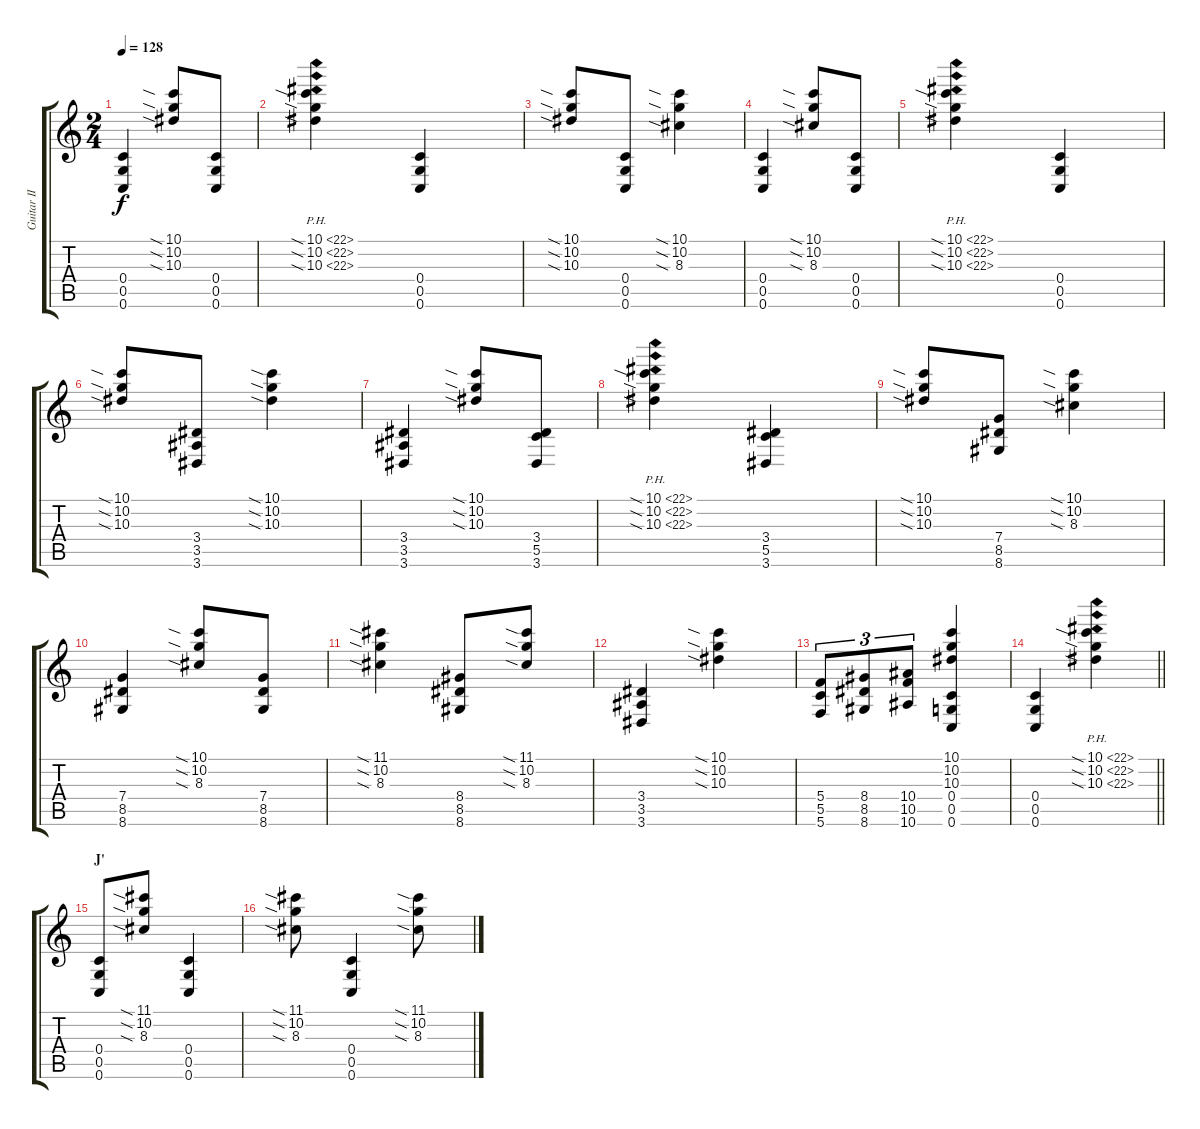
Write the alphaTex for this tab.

\track ("Guitar II" "Guitar II") {instrument distortionguitar}
\staff {score tabs}
\tuning (D4 A3 F3 C3 G2 C2) {hide}
\ts (2 4)
\tempo 128
\clef g2
\ks c
(0.4 0.5 0.6).4{dy f} (10.1{sia} 10.2{sia} 10.3{sia}).8 (0.4 0.5 0.6).8 |
(10.1{ph 12 sia} 10.2{ph 12 sia} 10.3{ph 12 sia}).4 (0.4 0.5 0.6).4 |
(10.1{sia} 10.2{sia} 10.3{sia}).8 (0.4 0.5 0.6).8 (10.1{sia} 10.2{sia} 8.3{sia}).4 |
(0.4 0.5 0.6).4 (10.1{sia} 10.2{sia} 8.3{sia}).8 (0.4 0.5 0.6).8 |
(10.1{ph 12 sia} 10.2{ph 12 sia} 10.3{ph 12 sia}).4 (0.4 0.5 0.6).4 |
(10.1{sia} 10.2{sia} 10.3{sia}).8 (3.4 3.5 3.6).8 (10.1{sia} 10.2{sia} 10.3{sia}).4 |
(3.4 3.5 3.6).4 (10.1{sia} 10.2{sia} 10.3{sia}).8 (3.4 5.5 3.6).8 |
(10.1{ph 12 sia} 10.2{ph 12 sia} 10.3{ph 12 sia}).4 (3.4 5.5 3.6).4 |
(10.1{sia} 10.2{sia} 10.3{sia}).8 (7.4 8.5 8.6).8 (10.1{sia} 10.2{sia} 8.3{sia}).4 |
(7.4 8.5 8.6).4 (10.1{sia} 10.2{sia} 8.3{sia}).8 (7.4 8.5 8.6).8 |
(11.1{sia} 10.2{sia} 8.3{sia}).4 (8.4 8.5 8.6).8 (11.1{sia} 10.2{sia} 8.3{sia}).8 |
(3.4 3.5 3.6).4 (10.1{sia} 10.2{sia} 10.3{sia}).4 |
(5.4 5.5 5.6).8{tu (3 2)} (8.4 8.5 8.6).8{tu (3 2)} (10.4 10.5 10.6).8{tu (3 2)} (10.1 10.2 10.3 0.4 0.5 0.6).4 |
\barLineRight lightlight
(0.4 0.5 0.6).4 (10.1{ph 12 sia} 10.2{ph 12 sia} 10.3{ph 12 sia}).4 |
\section ("" "J'")
(0.4 0.5 0.6).8 (11.1{sia} 10.2{sia} 8.3{sia}).8 (0.4 0.5 0.6).4 |
(11.1{sia} 10.2{sia} 8.3{sia}).8 (0.4 0.5 0.6).4 (11.1{sia} 10.2{sia} 8.3{sia}).8
